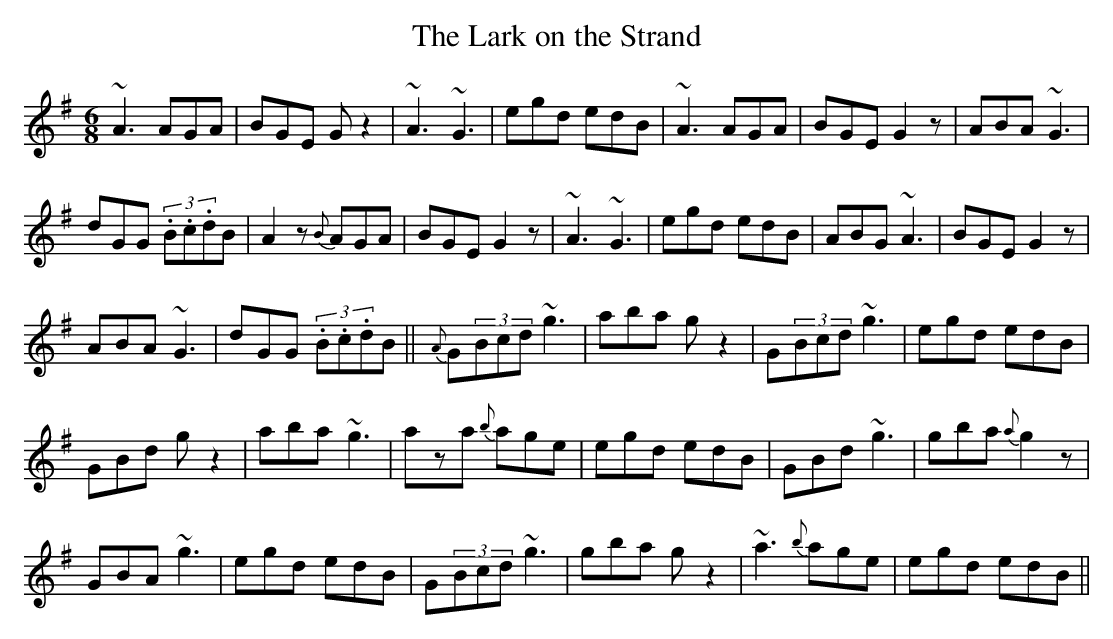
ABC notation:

X:1
T:The Lark on the Strand
M:6/8
L:1/8
K:G
~A3 AGA | BGE Gz2 | ~A3 ~G3 | egd edB | ~A3 AGA | BGE G2z | ABA ~G3|
dGG (3.B.c.dB | A2z {B}AGA | BGE G2z | ~A3 ~G3 | egd edB | ABG ~A3 | BGE G2z |
ABA ~G3 | dGG (3.B.c.dB || {A}G(3Bcd ~g3 | aba gz2 | G(3Bcd ~g3 | egd edB |
GBd gz2 | aba ~g3 | aza {b}age | egd edB | GBd ~g3 | gba {a}g2z |
GBA ~g3 | egd edB | G(3Bcd ~g3 | gba gz2 | ~a3 {b}age | egd edB ||
